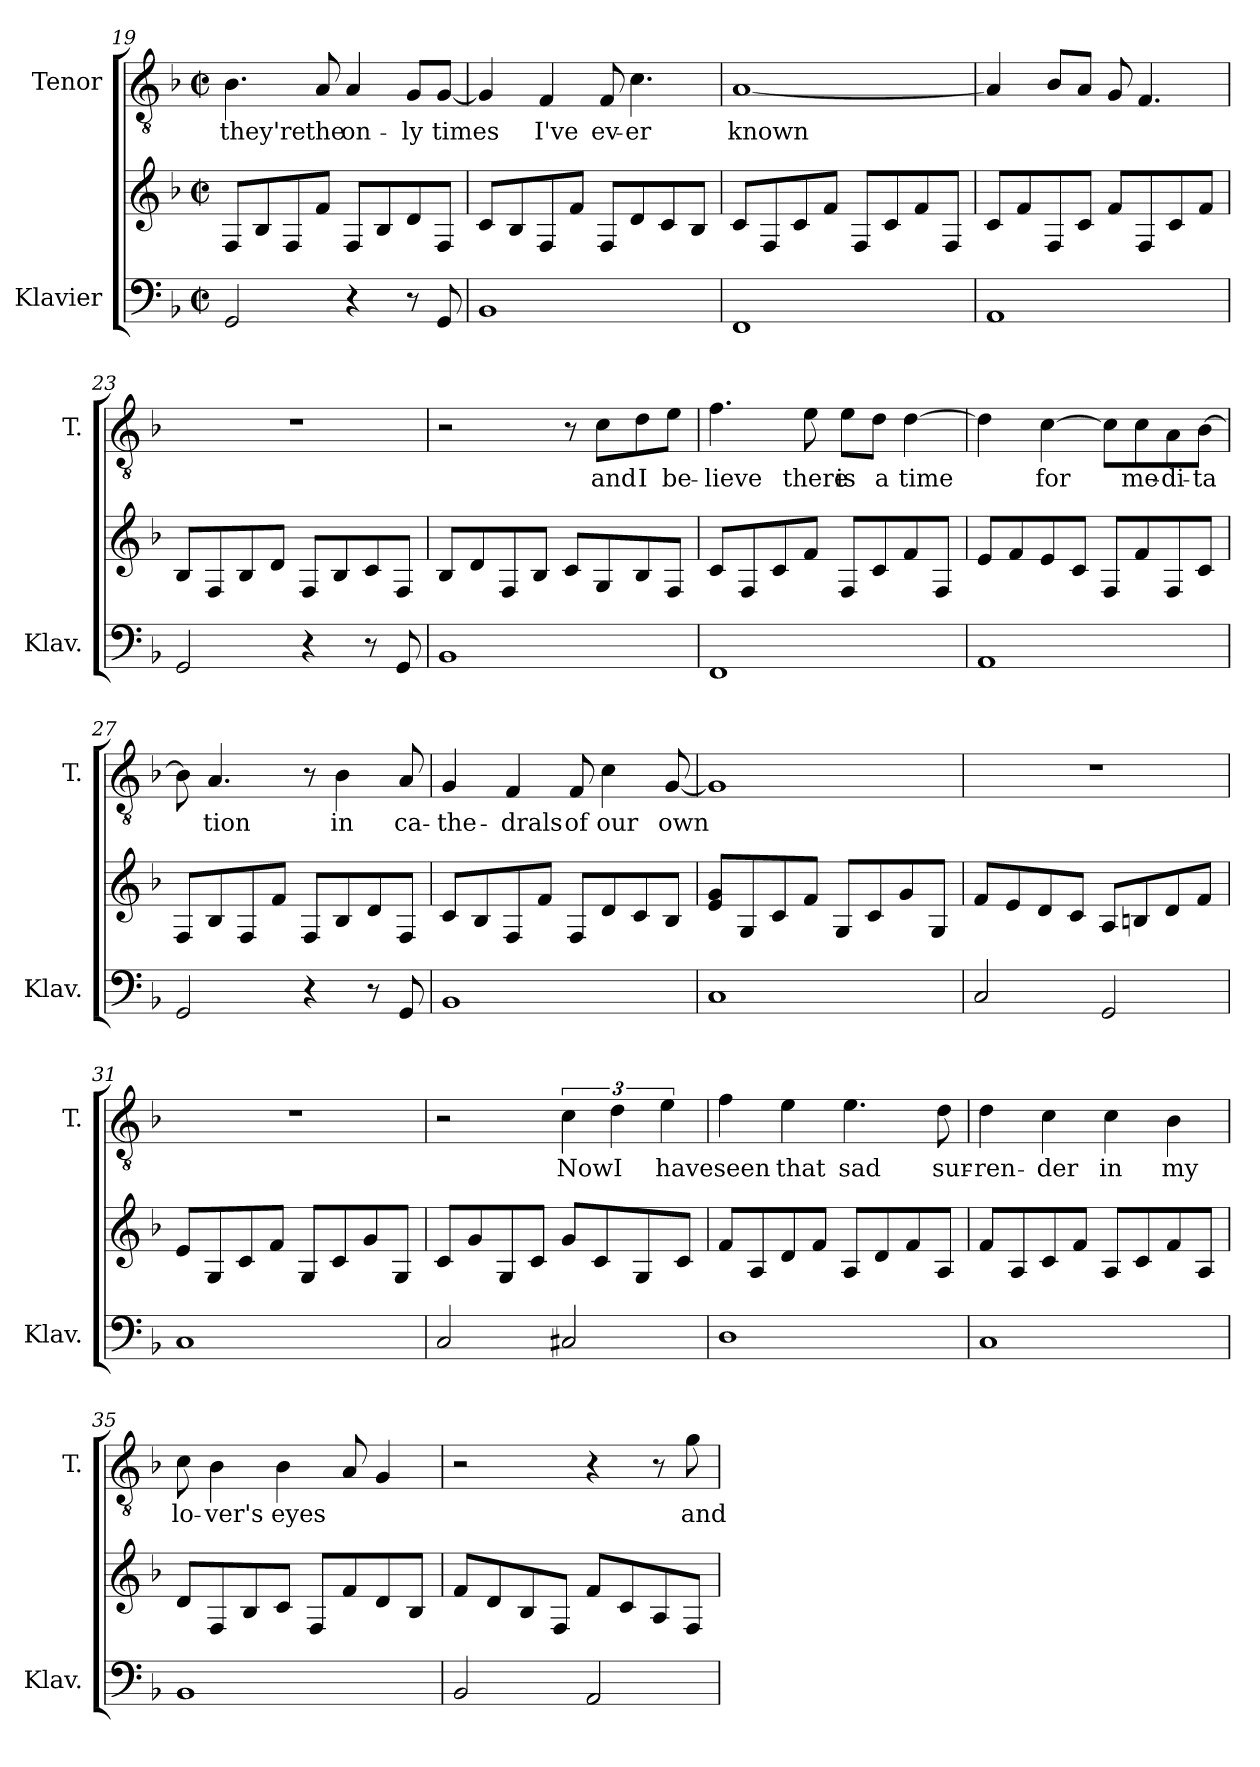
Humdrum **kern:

**kern	**kern	**kern	**text
*part2	*part2	*part1	*part1
*staff3	*staff2	*staff1	*staff1
*I"Klavier	*	*I"Tenor	*
*I'Klav.	*	*I'T.	*
*clefF4	*clefG2	*clefGv2	*
*k[b-]	*k[b-]	*k[b-]	*
*M2/2	*M2/2	*M2/2	*
*met(c|)	*met(c|)	*met(c|)	*
=19	=19	=19	=19
2GG/	8F/L	4.B-\	they're
.	8B-/	.	.
.	8F/	.	.
.	8f/J	8A/	the
4r	8F/L	4A/	on-
.	8B-/	.	.
8r	8d/	8G/L	-ly
8GG/	8F/J	[8G/J	times
=20	=20	=20	=20
1BB-	8c/L	4G/]	.
.	8B-/	.	.
.	8F/	4F/	I've
.	8f/J	.	.
.	8F/L	8F/	ev-
.	8d/	4.c\	-er
.	8c/	.	.
.	8B-/J	.	.
!!LO:LB:g=z
=21	=21	=21	=21
1FF	8c/L	[1A	known
.	8F/	.	.
.	8c/	.	.
.	8f/J	.	.
.	8F/L	.	.
.	8c/	.	.
.	8f/	.	.
.	8F/J	.	.
=22	=22	=22	=22
1AA	8c/L	4A/]	.
.	8f/	.	.
.	8F/	8B-/L	.
.	8c/J	8A/J	.
.	8f/L	8G/	.
.	8F/	4.F/	.
.	8c/	.	.
.	8f/J	.	.
=23	=23	=23	=23
2GG/	8B-/L	1r	.
.	8F/	.	.
.	8B-/	.	.
.	8d/J	.	.
4r	8F/L	.	.
.	8B-/	.	.
8r	8c/	.	.
8GG/	8F/J	.	.
=24	=24	=24	=24
1BB-	8B-/L	2r	.
.	8d/	.	.
.	8F/	.	.
.	8B-/J	.	.
.	8c/L	8r	.
.	8G/	8c\L	and
.	8B-/	8d\	I
.	8F/J	8e\J	be-
!!LO:LB:g=z
=25	=25	=25	=25
1FF	8c/L	4.f\	-lieve
.	8F/	.	.
.	8c/	.	.
.	8f/J	8e\	there
.	8F/L	8e\L	is
.	8c/	8d\J	a
.	8f/	[4d\	time
.	8F/J	.	.
=26	=26	=26	=26
1AA	8e/L	4d\]	.
.	8f/	.	.
.	8e/	[4c\	for
.	8c/J	.	.
.	8F/L	8c\L]	.
.	8f/	8c\	me-
.	8F/	8A\	-di-
.	8c/J	[8B-\J	-ta
=27	=27	=27	=27
2GG/	8F/L	8B-\]	.
.	8B-/	4.A/	tion
.	8F/	.	.
.	8f/J	.	.
4r	8F/L	8r	.
.	8B-/	4B-\	in
8r	8d/	.	.
8GG/	8F/J	8A/	ca-
=28	=28	=28	=28
1BB-	8c/L	4G/	-the-
.	8B-/	.	.
.	8F/	4F/	-drals
.	8f/J	.	.
.	8F/L	8F/	of
.	8d/	4c\	our
.	8c/	.	.
.	8B-/J	[8G/	own
!!LO:LB:g=z
=29	=29	=29	=29
1C	8e/ 8g/L	1G]	.
.	8G/	.	.
.	8c/	.	.
.	8f/J	.	.
.	8G/L	.	.
.	8c/	.	.
.	8g/	.	.
.	8G/J	.	.
=30	=30	=30	=30
2C/	8f/L	1r	.
.	8e/	.	.
.	8d/	.	.
.	8c/J	.	.
2GG/	8A/L	.	.
.	8Bn/	.	.
.	8d/	.	.
.	8f/J	.	.
=31	=31	=31	=31
1C	8e/L	1r	.
.	8G/	.	.
.	8c/	.	.
.	8f/J	.	.
.	8G/L	.	.
.	8c/	.	.
.	8g/	.	.
.	8G/J	.	.
=32	=32	=32	=32
2C/	8c/L	2r	.
.	8g/	.	.
.	8G/	.	.
.	8c/J	.	.
2C#X/	8g/L	6c\	Now
.	8c/	.	.
.	.	6d\	I
.	8G/	.	.
.	.	6e\	have
.	8c/J	.	.
!!LO:PB:g=z
=33	=33	=33	=33
1D	8f/L	4f\	seen
.	8A/	.	.
.	8d/	4e\	that
.	8f/J	.	.
.	8A/L	4.e\	sad
.	8d/	.	.
.	8f/	.	.
.	8A/J	8d\	sur-
=34	=34	=34	=34
1C	8f/L	4d\	-ren-
.	8A/	.	.
.	8c/	4c\	-der
.	8f/J	.	.
.	8A/L	4c\	in
.	8c/	.	.
.	8f/	4B-\	my
.	8A/J	.	.
=35	=35	=35	=35
1BB-	8d/L	8c\	lo-
.	8F/	4B-\	-ver's
.	8B-/	.	.
.	8c/J	4B-\	eyes
.	8F/L	.	.
.	8f/	8A/	.
.	8d/	4G/	.
.	8B-/J	.	.
=36	=36	=36	=36
2BB-/	8f/L	2r	.
.	8d/	.	.
.	8B-/	.	.
.	8F/J	.	.
2AA/	8f/L	4r	.
.	8c/	.	.
.	8A/	8r	.
.	8F/J	8g\	and
=	=	=	=
*-	*-	*-	*-
